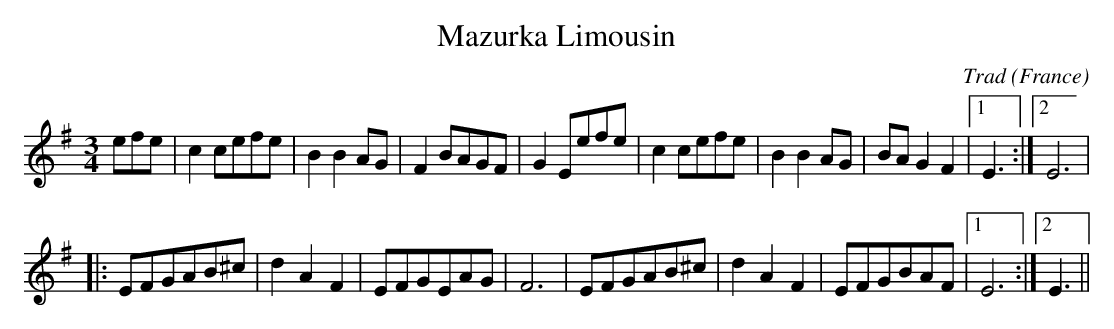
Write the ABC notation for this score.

X:1
T:Mazurka Limousin
C:Trad
L:1/8
M:3/4
O:France
K:Em
efe|c2cefe|B2B2AG|F2BAGF|G2Eefe|c2cefe|B2B2AG|BAG2F2|1E3:|2E6|
|:EFGAB^c|d2A2F2|EFGEAG|F6|EFGAB^c|d2A2F2|EFGBAF|1E6:|2E3||
